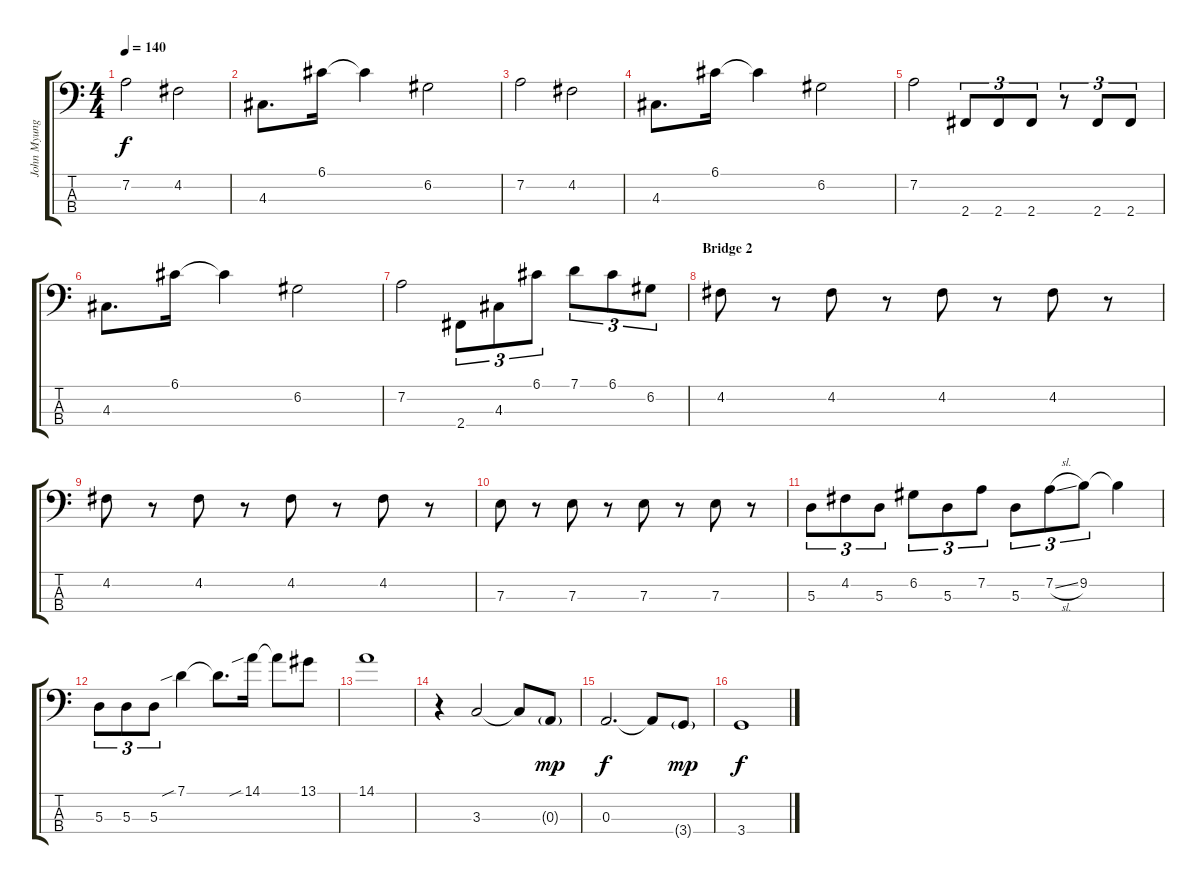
\track ("John Myung Bass Guitar" "John Myung") {instrument electricbassfinger}
\staff {score tabs}
\tuning (G2 D2 A1 E1) {hide}
\ts (4 4)
\tempo 140
\clef f4
\ks c
7.2.2{dy f} 4.2.2 |
4.3.8{d} 6.1.16 6.1{t}.4 6.2.2 |
7.2.2 4.2.2 |
4.3.8{d} 6.1.16 6.1{t}.4 6.2.2 |
7.2.2 2.4.8{tu (3 2)} 2.4.8{tu (3 2)} 2.4.8{tu (3 2)} r.8{tu (3 2)} 2.4.8{tu (3 2)} 2.4.8{tu (3 2)} |
4.3.8{d} 6.1.16 6.1{t}.4 6.2.2 |
7.2.2 2.4.8{tu (3 2)} 4.3.8{tu (3 2)} 6.1.8{tu (3 2)} 7.1.8{tu (3 2)} 6.1.8{tu (3 2)} 6.2.8{tu (3 2)} |
\section ("" "Bridge 2")
4.2.8 r.8 4.2.8 r.8 4.2.8 r.8 4.2.8 r.8 |
4.2.8 r.8 4.2.8 r.8 4.2.8 r.8 4.2.8 r.8 |
7.3.8 r.8 7.3.8 r.8 7.3.8 r.8 7.3.8 r.8 |
5.3.8{tu (3 2)} 4.2.8{tu (3 2)} 5.3.8{tu (3 2)} 6.2.8{tu (3 2)} 5.3.8{tu (3 2)} 7.2.8{tu (3 2)} 5.3.8{tu (3 2)} 7.2{sl}.8{tu (3 2)} 9.2.8{tu (3 2)} 9.2{t}.4 |
5.3.8{tu (3 2)} 5.3.8{tu (3 2)} 5.3.8{tu (3 2)} 7.1{sib}.4 7.1{t}.8{d} 14.1{sib}.16 14.1{t}.8 13.1.8 |
14.1.1 |
r.4 3.3.2 3.3{t}.8 0.3{g}.8{dy mp} |
0.3.2{d dy f} 0.3{t}.8 3.4{g}.8{dy mp} |
3.4.1{dy f}
